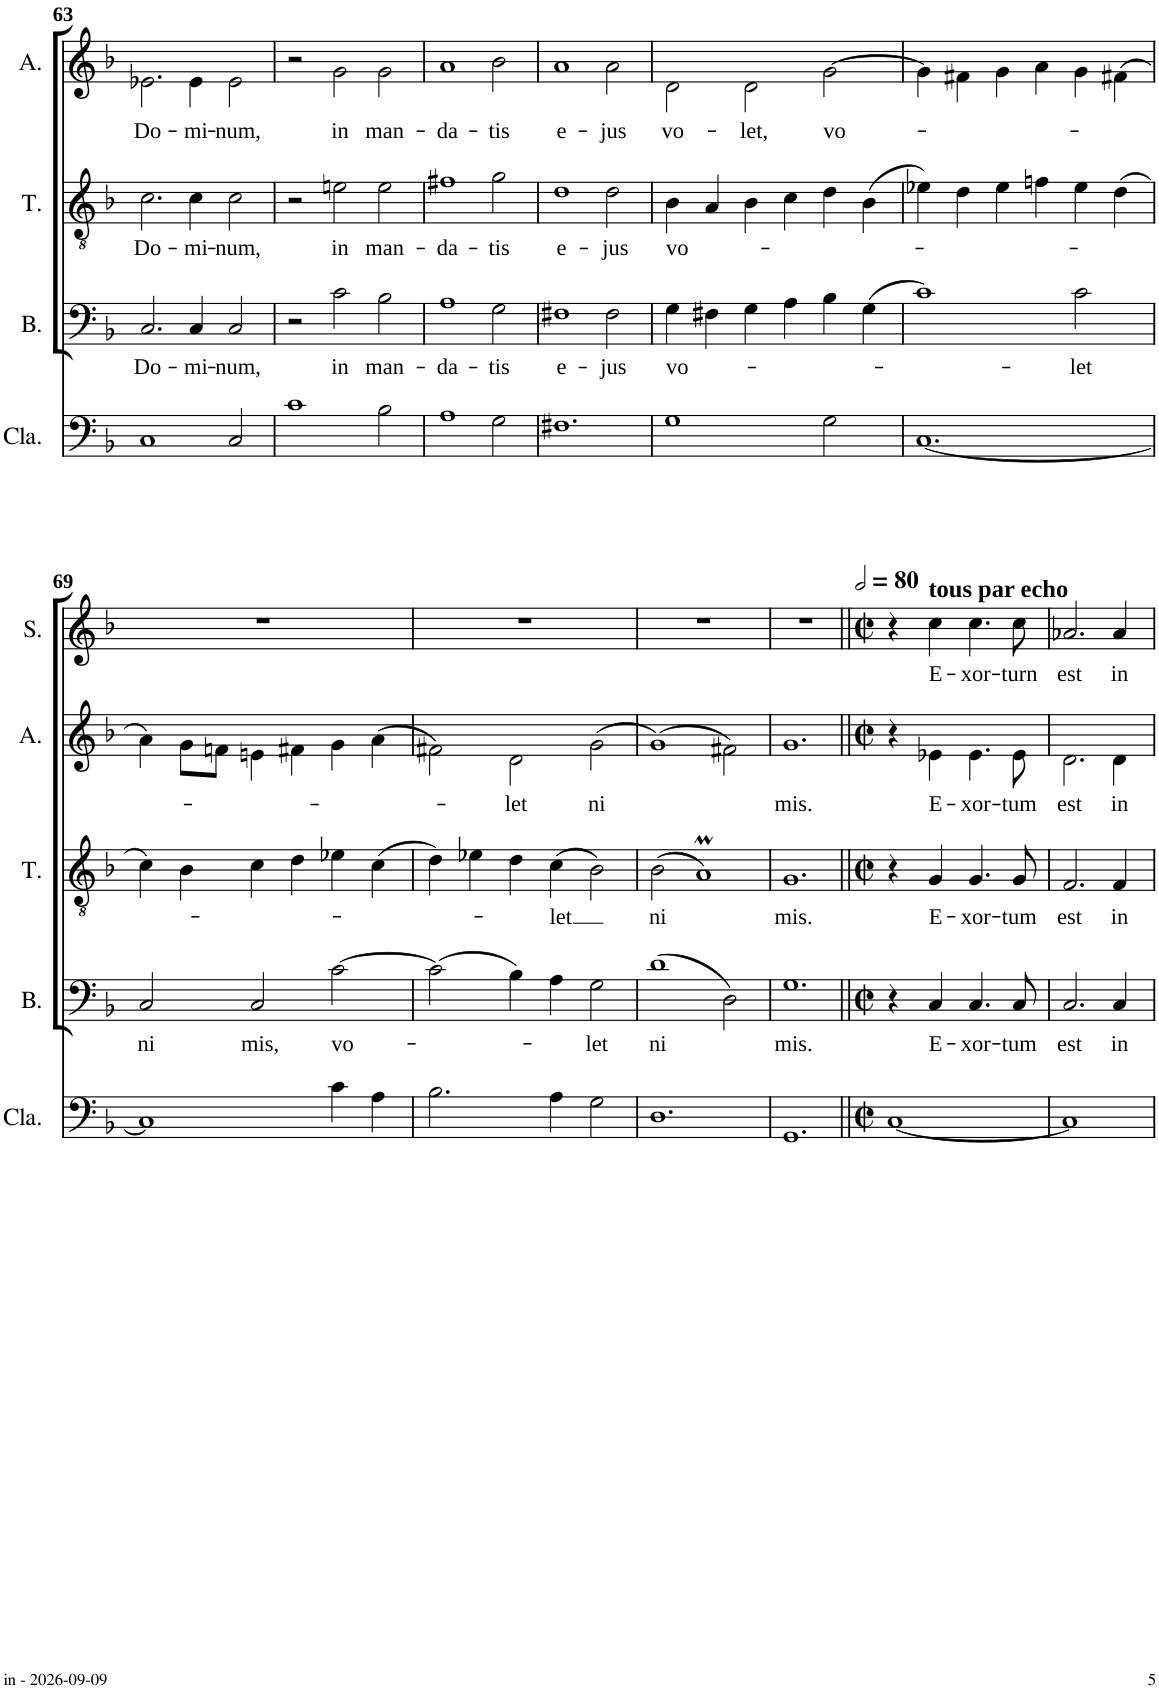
**kern	**kern	**text	**kern	**text	**kern	**text	**kern	**text
*part5	*part4	*part4	*part3	*part3	*part2	*part2	*part1	*part1
*staff5	*staff4	*staff4	*staff3	*staff3	*staff2	*staff2	*staff1	*staff1
*I"Clavecin	*I"Basse	*	*I"Ténor	*	*I"Alto	*	*I"Soprano	*
*I'Cla.	*I'B.	*	*I'T.	*	*I'A.	*	*I'S.	*
!!LO:PB:g=z
*clefF4	*clefF4	*	*clefGv2	*	*clefG2	*	*clefG2	*
*k[b-]	*k[b-]	*	*k[b-]	*	*k[b-]	*	*k[b-]	*
*M3/2	*M3/2	*	*M3/2	*	*M3/2	*	*M3/2	*
=63	=63	=63	=63	=63	=63	=63	=63	=63
!	!	!LO:LY:b	!	!LO:LY:b	!	!LO:LY:b	!	!
1C	2.C/	Do-	2.c\	Do-	2.e-X\	Do-	1.r	.
!	!	!LO:LY:b	!	!LO:LY:b	!	!LO:LY:b	!	!
.	4C/	-mi-	4c\	-mi-	4e-\	-mi-	.	.
!	!	!LO:LY:b	!	!LO:LY:b	!	!LO:LY:b	!	!
2C/	2C/	-num,	2c\	-num,	2e-\	-num,	.	.
=64	=64	=64	=64	=64	=64	=64	=64	=64
1c	2r	.	2r	.	2r	.	1.r	.
!	!	!LO:LY:b	!	!LO:LY:b	!	!LO:LY:b	!	!
.	2c\	in	2en\	in	2g\	in	.	.
!	!	!LO:LY:b	!	!LO:LY:b	!	!LO:LY:b	!	!
2B-\	2B-\	man-	2e\	man-	2g\	man-	.	.
=65	=65	=65	=65	=65	=65	=65	=65	=65
!	!	!LO:LY:b	!	!LO:LY:b	!	!LO:LY:b	!	!
1A	1A	-da-	1f#X	-da-	1a	-da-	1.r	.
!	!	!LO:LY:b	!	!LO:LY:b	!	!LO:LY:b	!	!
2G\	2G\	-tis	2g\	-tis	2b-\	-tis	.	.
=66	=66	=66	=66	=66	=66	=66	=66	=66
!	!	!LO:LY:b	!	!LO:LY:b	!	!LO:LY:b	!	!
1.F#X	1F#X	e-	1d	e-	1a	e-	1.r	.
!	!	!LO:LY:b	!	!LO:LY:b	!	!LO:LY:b	!	!
.	2F#\	-jus	2d\	-jus	2a\	-jus	.	.
=67	=67	=67	=67	=67	=67	=67	=67	=67
!	!	!LO:LY:b	!	!LO:LY:b	!	!LO:LY:b	!	!
1G	4G\	vo-	4B-\	vo-	2d\	vo-	1.r	.
.	4F#X\	.	4A/	.	.	.	.	.
!	!	!	!	!	!	!LO:LY:b	!	!
.	4G\	.	4B-\	.	2d\	-let,	.	.
.	4A\	.	4c\	.	.	.	.	.
!	!	!	!	!	!	!LO:LY:b	!	!
2G\	4B-\	.	4d\	.	[2g\	vo-	.	.
.	(4G\	.	(4B-\	.	.	.	.	.
=68	=68	=68	=68	=68	=68	=68	=68	=68
[1.C	1c)	.	4e-X\)	.	4g\]	.	1.r	.
.	.	.	4d\	.	4f#X\	.	.	.
.	.	.	4e-\	.	4g\	.	.	.
.	.	.	4fn\	.	4a\	.	.	.
!	!	!LO:LY:b	!	!	!	!	!	!
.	2c\	let	4e-\	.	4g\	.	.	.
.	.	.	(4d\	.	(4f#X\	.	.	.
!!LO:LB:g=z
=69	=69	=69	=69	=69	=69	=69	=69	=69
!	!	!LO:LY:b	!	!	!	!	!	!
1C]	2C/	ni	4c\)	.	4a\)	.	1.r	.
.	.	.	4B-\	.	8g\L	.	.	.
.	.	.	.	.	8fn\J	.	.	.
!	!	!LO:LY:b	!	!	!	!	!	!
.	2C/	mis,	4c\	.	4en\	.	.	.
.	.	.	4d\	.	4f#X\	.	.	.
!	!	!LO:LY:b	!	!	!	!	!	!
4c\	[2c\	vo-	4e-X\	.	4g\	.	.	.
4A\	.	.	(4c\	.	(4a\	.	.	.
=70	=70	=70	=70	=70	=70	=70	=70	=70
2.B-\	(2c\]	.	4d\)	.	2f#X\)	.	1.r	.
.	.	.	4e-X\	.	.	.	.	.
!	!	!	!	!	!	!LO:LY:b	!	!
.	4B-\)	.	4d\	.	2d\	let	.	.
!	!	!	!	!LO:LY:b	!	!	!	!
4A\	4A\	.	(>4c\	-let	.	.	.	.
!	!	!LO:LY:b	!	!	!	!LO:LY:b	!	!
2G\	2G\	-let	2B-\)	.	(2g\	ni	.	.
=71	=71	=71	=71	=71	=71	=71	=71	=71
!	!	!LO:LY:b	!	!LO:LY:b	!	!	!	!
1.D	(>1d	ni	(>2B-\	ni	(1g)	.	1.r	.
.	.	.	1Am)	.	.	.	.	.
.	2D\)	.	.	.	2f#X\)	.	.	.
=72	=72	=72	=72	=72	=72	=72	=72	=72
!	!	!LO:LY:b	!	!LO:LY:b	!	!LO:LY:b	!	!
1.GG	1.G	mis.	1.G	mis.	1.g	mis.	1.r	.
=73||	=73||	=73||	=73||	=73||	=73||	=73||	=73||	=73||
*M2/2	*M2/2	*	*M2/2	*	*M2/2	*	*M2/2	*
*met(c|)	*met(c|)	*	*met(c|)	*	*met(c|)	*	*met(c|)	*
*	*	*	*	*	*	*	*MM160	*
[1C	4r	.	4r	.	4r	.	4r	.
!	!	!	!	!	!	!	!LO:TX:a:B:t=tous par echo	!
!	!	!LO:LY:b	!	!LO:LY:b	!	!LO:LY:b	!	!LO:LY:b
.	4C/	E-	4G/	E-	4e-X\	E-	4cc\	E-
!	!	!LO:LY:b	!	!LO:LY:b	!	!LO:LY:b	!	!LO:LY:b
.	4.C/	-xor-	4.G/	-xor-	4.e-\	-xor-	4.cc\	-xor-
!	!	!LO:LY:b	!	!LO:LY:b	!	!LO:LY:b	!	!LO:LY:b
.	8C/	-tum	8G/	-tum	8e-\	-tum	8cc\	-turn
=74	=74	=74	=74	=74	=74	=74	=74	=74
!	!	!LO:LY:b	!	!LO:LY:b	!	!LO:LY:b	!	!LO:LY:b
1C]	2.C/	est	2.F/	est	2.d\	est	2.a-X/	est
!	!	!LO:LY:b	!	!LO:LY:b	!	!LO:LY:b	!	!LO:LY:b
.	4C/	in	4F/	in	4d\	in	4a-/	in
=	=	=	=	=	=	=	=	=
*-	*-	*-	*-	*-	*-	*-	*-	*-
